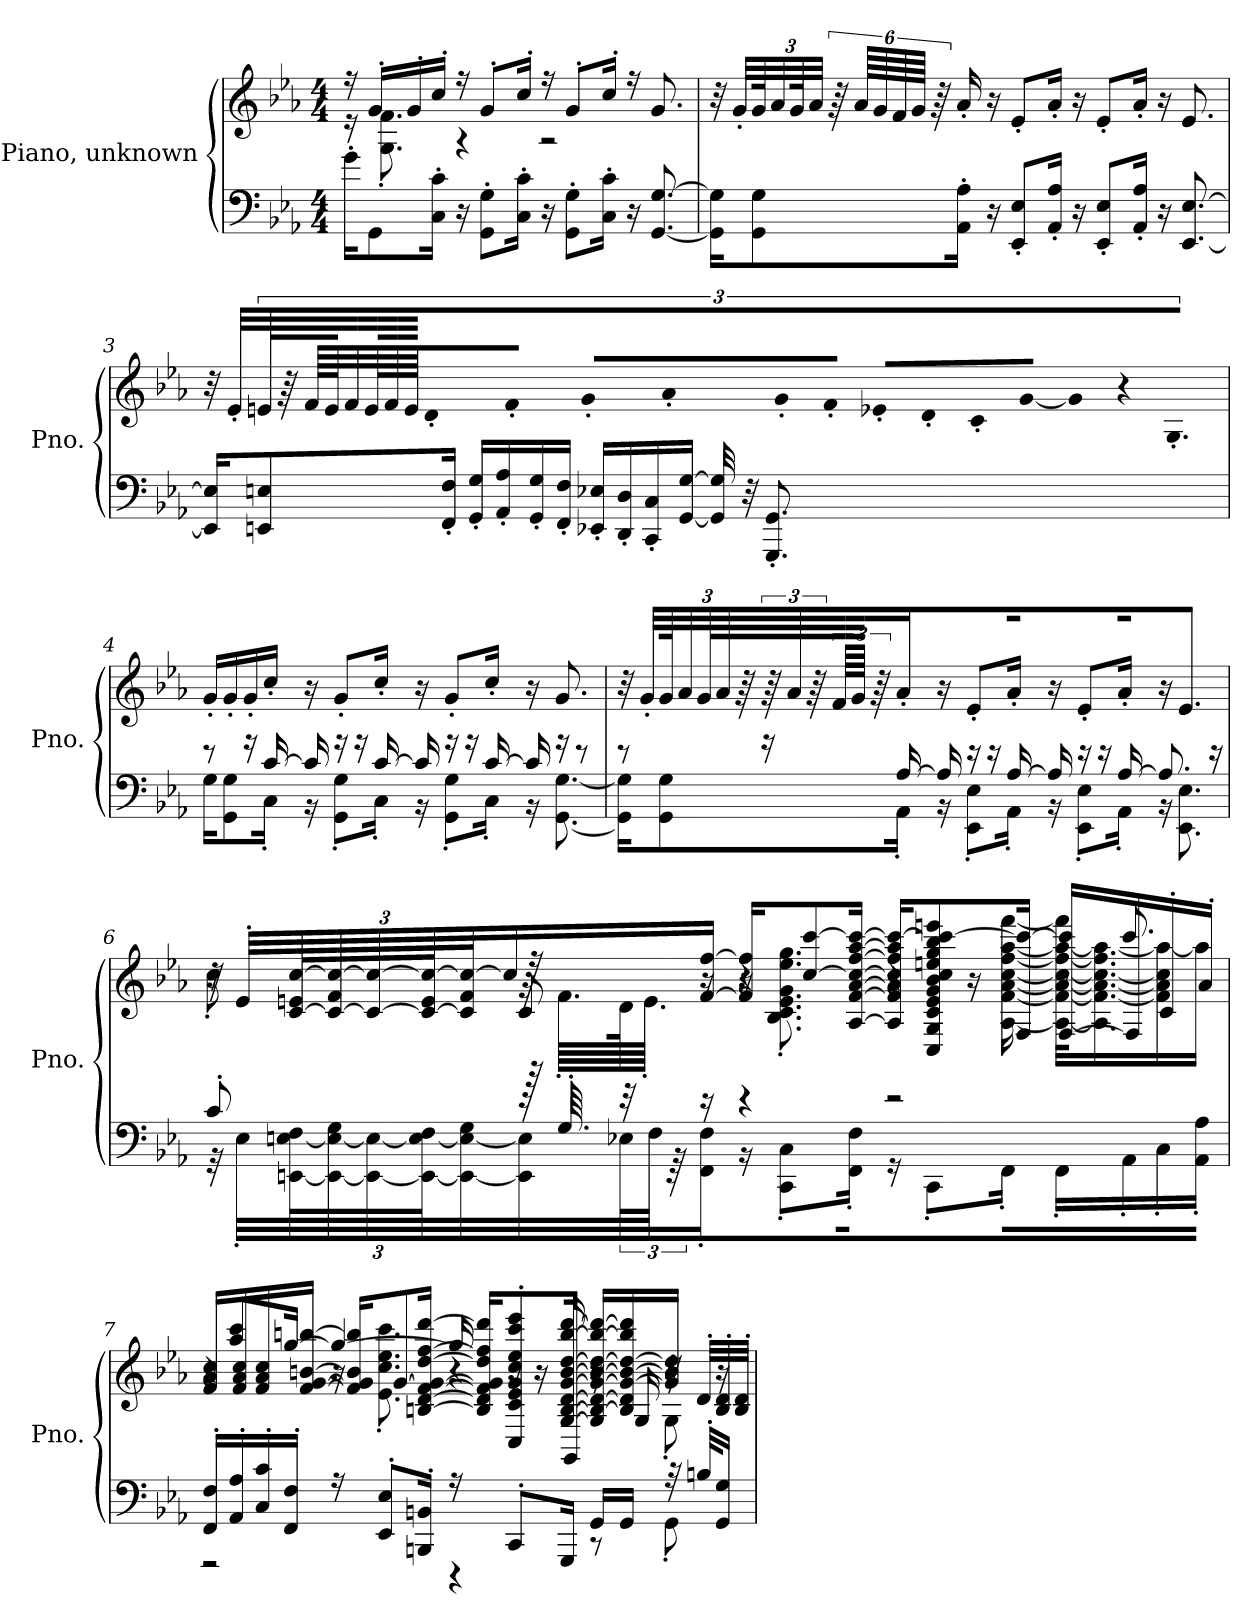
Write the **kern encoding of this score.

**kern	**kern
*part1	*part1
*staff2	*staff1
*I"Piano, unknown	*
*I'Pno.	*
*clefF4	*clefG2
*k[b-e-a-]	*k[b-e-a-]
*M4/4	*M4/4
*MM120	*MM120
=1	=1
*	*^
16g'\KL	16r	16r
8GG\	16g'/LL	8.G\' 8.f\'
.	16g'/	.
16C\' 16c\'Jk	16cc'/JJ	.
16r	16r	4r
8GG\' 8G\'L	8g'/L	.
16C\' 16c\'Jk	16cc'/Jk	.
16r	16r	2r
8GG\' 8G\'L	8g'/L	.
16C\' 16c\'Jk	16cc'/Jk	.
16r	16r	.
[8.GG/ [8.G/	8.g/	.
*	*v	*v
=2	=2
16GG\] 16G\]KL	32r
.	32g'/LLL
*	*Xbrackettup
8GG\ 8G\	96g/K
.	48a-/
.	96g/K
.	48a-/JJJ
*	*brackettup
.	96r
.	96a-/LLLL
.	96g/
.	96f/
.	96g/JJJJ
.	96r
16AA-\' 16A-\'Jk	16a-'/
16r	16r
8EE-/' 8E-/'L	8e-'/L
16AA-/' 16A-/'Jk	16a-'/Jk
16r	16r
8EE-/' 8E-/'L	8e-'/L
16AA-/' 16A-/'Jk	16a-'/Jk
16r	16r
[8.EE-/ [8.E-/	8.e-/
!!LO:LB:g=z
=3	=3
16EE-/] 16E-/]KL	32r
.	32e-'/LLL
8EEn/ 8En/	96en/JJJk
.	96r
.	96f/LLLL
*	*Xbrackettup
.	96e/J
.	48f/
.	96e/L
.	96f/
.	96e/J
.	32d'/J
16FF/' 16F/'Jk	16f'/JJ
16GG/' 16G/'LL	16g'/LL
16AA-/' 16A-/'	16a-'/
16GG/' 16G/'	16g'/
16FF/' 16F/'JJ	16f'/JJ
16EE-X/' 16E-X/'LL	16e-X'/LL
16DD/' 16D/'	16d'/
16CC/' 16C/'	16c'/
[16GG/ [16G/JJ	[16g/JJ
32GG/] 32G/]	32g/]
32r	32r
8.GGG/' 8.GG/'	8.G'/
!!LO:LB:g=z
=4	=4
*^	*
8r	16G\KL	16g'/LL
.	8GG\ 8G\	16g'/
16r	.	16g'/
[16c/	16C'\Jk	16cc'/JJ
16c/]	16r	16r
16r	8GG\' 8G\'L	8g'/L
16r	.	.
[16c/	16C'\Jk	16cc'/Jk
16c/]	16r	16r
16r	8GG\' 8G\'L	8g'/L
16r	.	.
[16c/	16C'\Jk	16cc'/Jk
16c/]	16r	16r
16r	[8.GG\ [8.G\	8.g/
8r	.	.
!!LO:LB:g=z
=5	=5	=5
8r	16GG\] 16G\]KL	32r
.	.	32g'/LLL
.	8GG\ 8G\	96g/K
.	.	48a-/
*	*	*brackettup
.	.	96g/L
.	.	96a-/JJJJ
.	.	96r
16r	.	96r
.	.	96a-/
.	.	96r
.	.	96f/LLLL
.	.	96g/JJJJ
.	.	96r
[16A-/	16AA-'\Jk	16a-'/
16A-/]	16r	16r
16r	8EE-\' 8E-\'L	8e-'/L
16r	.	.
[16A-/	16AA-'\Jk	16a-'/Jk
16A-/]	16r	16r
16r	8EE-\' 8E-\'L	8e-'/L
16r	.	.
[16A-/	16AA-'\Jk	16a-'/Jk
8.A-/]	16r	16r
.	8.EE-\ 8.E-\	8.e-/
16r	.	.
!!LO:LB:g=z
=6	=6	=6
*	*	*^
*	*	*	*^
8c'/	32r	8r	8cc'\	32r
.	32E-'\LLL	.	.	32e-'/LLL
*	*Xbrackettup	*	*	*Xbrackettup
.	[96EEn\ [96En\ 96F\L	.	.	[96c/ 96en/ [96cc/L
.	96EE\_ 96E\_ 96G\	.	.	96c/_ 96f/ 96cc/_
.	96EE\_ 96E\_	.	.	96c/_ 96cc/_
.	96EE\_ 96E\_ 96F\J	.	.	96c/_ 96e/ 96cc/_J
.	48EE\_ 48E\_ 48G\	.	.	48c/] 48f/ 48cc/_J
128r	32EE\] 32E\]	8c'/	128r	16cc/]
64.G'/	.	.	64.f'\LLLL	.
*	*brackettup	*	*	*
32r	96E-X\L	.	128d\K	.
.	.	.	64.e'\JJJJ	.
.	96F\JJJJ	.	.	.
.	96r	.	.	.
16r	16FF\' 16F\'	.	16r	[16f/ [16ff/JJ
4r	16r	4r	16r	16f/] 16ff/]KL
.	8CC\' 8C\'L	.	8.B-\' 8.c\' 8.e\' 8.g\' 8.ee-\' 8.gg\'	[8cc/ [8ccc/
.	16FF\' 16F\'Jk	.	.	[16A-/ [16f/ [16a-/ 16cc/_ [16ff/ [16aa-/ 16ccc/_Jk
2r	16r	4r	8r	16A-/] 16f/] 16a-/] 16cc/] 16ff/] 16aa-/] 16ccc/_KL
.	8CC'\L	.	.	8C/ 8G/ 8c/ 8e/ 8g/ 8b-/ 8cc/ 8een/ 8gg/ 8bb-/ 8ccc/_ 8eeen/
.	.	.	16r	.
.	16FF'\Jk	.	[16A-\ [16f\ [16a-\ [16cc\ [16ff\ [16aa-\ [16fff\	16F/ 16ccc/_Jk
.	16FF'\LL	16r	32A-\_ 32f\_ 32a-\_ 32cc\_ 32ff\_ 32aa-\_ 32fff\]KLL	[16F/ 16ccc/]LL
.	.	.	16.A-\] 16.f\_ 16.a-\_ 16.cc\_ 16.ff\] 16.aa-\_	.
.	16AA-'\	8.ccc/	.	16F/]
.	16C'\	.	16f\] 16a-\] 16cc\] 16aa-\_	16c'/
.	16AA-\' 16A-\'JJ	.	16aa-\JJ]	16a-'/JJ
!!LO:LB:g=z	!!	!!
=7	=7	=7	=7	=7
16FF/' 16F/'LL	2r	16r	4r	16f/ 16a-/ 16cc/LL
16AA-/' 16A-/'	.	8aa-/ 8ccc/L	.	16f/ 16a-/ 16cc/
16C/' 16c/'	.	.	.	16f/ 16a-/ 16cc/
16FF/' 16F/'JJ	.	[16gg/Jk	.	[16f/ [16g/ [16bn/ [16bbn/JJ
16r	.	4gg/_	16r	16f/] 16g/] 16b/] 16bb/]KL
8EE-/' 8E-/'L	.	.	8.e-\' 8.cc\' 8.ee-\' 8.ccc\'	[8g/
16BBBn/' 16BBn/'Jk	.	.	.	[16Bn/ [16d/ [16f/ 16g/_ [16dd/ [16ff/ [16ddd/Jk
16r	4r	16gg/]	4r	16B/] 16d/] 16f/] 16g/] 16dd/] 16ff/] 16ddd/]KL
8CC'/L	.	16r	.	8C/' 8c/' 8e-/' 8g/' 8cc/' 8ee-/' 8ccc/' 8eee-/'
.	.	16r	.	.
16GGG/Jk	.	[16G/ [16B/ [16d/ [16g/ [16b/ [16dd/ [16bb/ [16ddd/	.	16GG/Jk
16GG/LL	8r	16G/] 16B/_ 16d/_ 16g/_ 16b/_ 16dd/_ 16bb/_ 16ddd/_LL	8r	16r
16GG/JJ	.	16B/] 16d/] 16g/_ 16b/_ 16dd/_ 16bb/] 16ddd/]	.	16G/
32r	8GG'\	16g/] 16b/] 16dd/]JJ	8G'\	32r
32Bn'/KLL	.	.	.	32d'/LLL
16GG/ 16G/JJ	.	16r	.	32B/' 32d/'
.	.	.	.	32B/' 32d/'JJJ
*v	*v	*	*	*
*	*v	*v	*v
=	=
*-	*-
